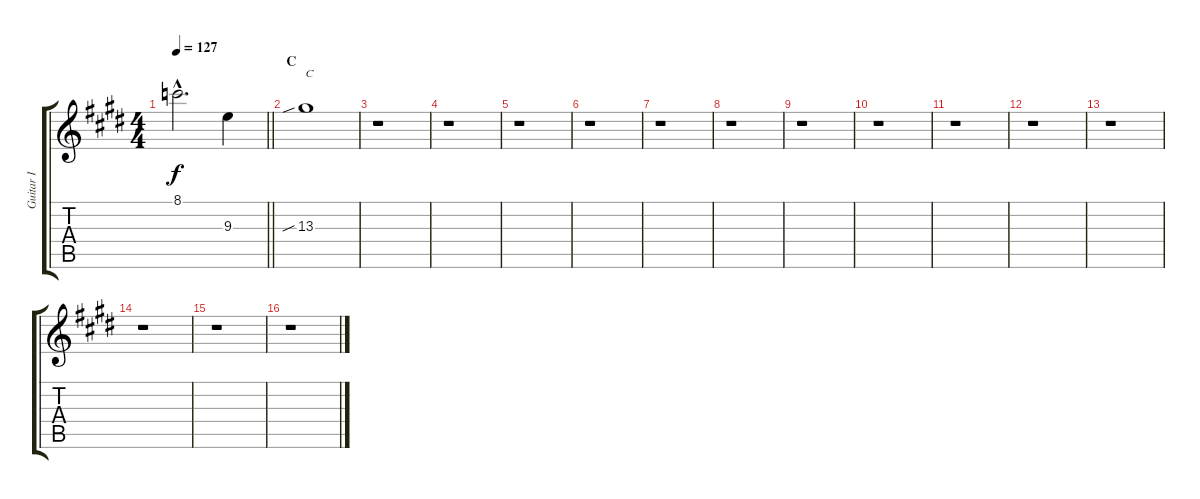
\track ("Guitar I" "Guitar I") {instrument overdrivenguitar}
\staff {score tabs}
\tuning (E4 B3 G3 D3 A2 E2) {hide}
\ts (4 4)
\tempo 127
\clef g2
\barLineRight lightlight
\ks e
8.1{hac}.2{d dy f} 9.3.4 |
\section ("" "C")
13.3{sib}.1{txt "C"} |
r.1 |
r.1 |
r.1 |
r.1 |
r.1 |
r.1 |
r.1 |
r.1 |
r.1 |
r.1 |
r.1 |
r.1 |
r.1 |
r.1
